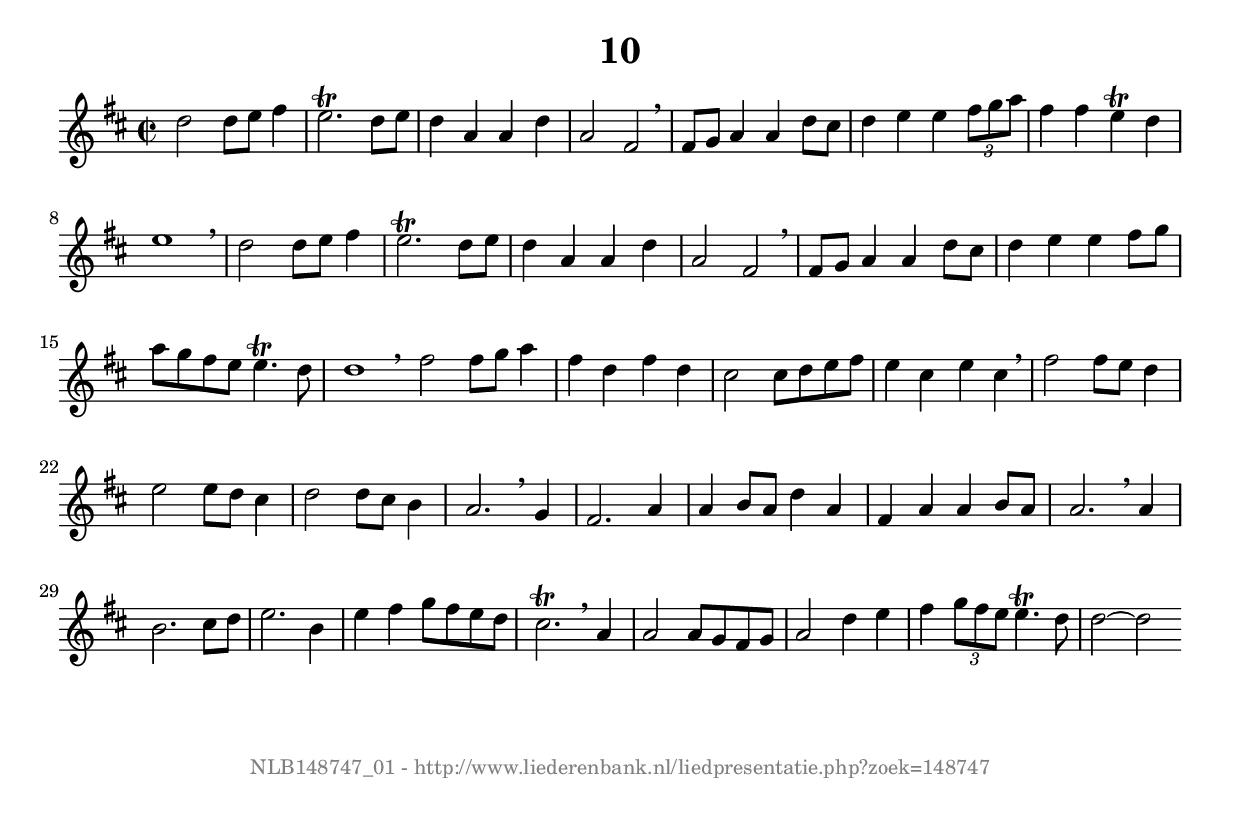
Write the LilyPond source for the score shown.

%
% produced by wce2krn 1.64 (7 June 2014)
%
\version"2.16"
#(append! paper-alist '(("long" . (cons (* 210 mm) (* 2000 mm)))))
#(set-default-paper-size "long")
sb = {\breathe}
mBreak = {\breathe }
bBreak = {\breathe }
x = {\once\override NoteHead #'style = #'cross }
gl=\glissando
itime={\override Staff.TimeSignature #'stencil = ##f }
ficta = {\once\set suggestAccidentals = ##t}
fine = {\once\override Score.RehearsalMark #'self-alignment-X = #1 \mark \markup {\italic{Fine}}}
dc = {\once\override Score.RehearsalMark #'self-alignment-X = #1 \mark \markup {\italic{D.C.}}}
dcf = {\once\override Score.RehearsalMark #'self-alignment-X = #1 \mark \markup {\italic{D.C. al Fine}}}
dcc = {\once\override Score.RehearsalMark #'self-alignment-X = #1 \mark \markup {\italic{D.C. al Coda}}}
ds = {\once\override Score.RehearsalMark #'self-alignment-X = #1 \mark \markup {\italic{D.S.}}}
dsf = {\once\override Score.RehearsalMark #'self-alignment-X = #1 \mark \markup {\italic{D.S. al Fine}}}
dsc = {\once\override Score.RehearsalMark #'self-alignment-X = #1 \mark \markup {\italic{D.S. al Coda}}}
pv = {\set Score.repeatCommands = #'((volta "1"))}
sv = {\set Score.repeatCommands = #'((volta "2"))}
tv = {\set Score.repeatCommands = #'((volta "3"))}
qv = {\set Score.repeatCommands = #'((volta "4"))}
xv = {\set Score.repeatCommands = #'((volta #f))}
\header{ tagline = ""
title = "10"
}
\score {{
\key d \major
\relative g'
{
\set melismaBusyProperties = #'()
\time 2/2
\tempo 4=120
\override Score.MetronomeMark #'transparent = ##t
\override Score.RehearsalMark #'break-visibility = #(vector #t #t #f)
d'2 d8 e fis4 e2.^\trill d8 e d4 a a d a2 fis \sb fis8 g a4 a d8 cis d4 e e \times 2/3 { fis8 g a } fis4 fis e^\trill d e1 \mBreak \bar "|"
d2 d8 e fis4 e2.^\trill d8 e d4 a a d a2 fis \sb fis8 g a4 a d8 cis d4 e e fis8 g a g fis e e4.^\trill d8 d1 \bar ":|:" \bBreak
fis2 fis8 g a4 fis d fis d cis2 cis8 d e fis e4 cis e cis \sb fis2 fis8 e d4 e2 e8 d cis4 d2 d8 cis b4 a2. \mBreak
g4 fis2. a4 a b8 a d4 a fis a a b8 a a2. \sb a4 b2. cis8 d e2. b4 e fis g8 fis e d cis2.^\trill \sb a4 a2 a8 g fis g a2 d4 e fis \times 2/3 { g8 fis e } e4.^\trill d8 d2~d \bar ":|"
 }}
 \midi { }
 \layout {
            indent = 0.0\cm
}
}
\markup { \vspace #0 } \markup { \with-color #grey \fill-line { \center-column { \smaller "NLB148747_01 - http://www.liederenbank.nl/liedpresentatie.php?zoek=148747" } } }
